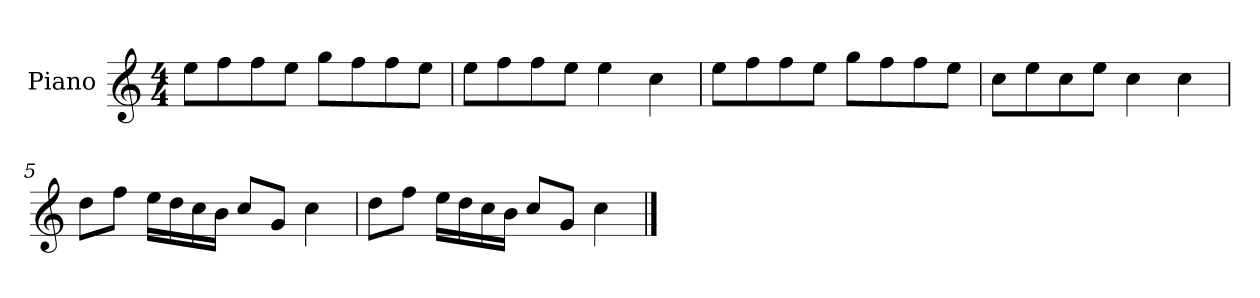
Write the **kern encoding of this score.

**kern
*part1
*staff1
*I"Piano
*I'P-no
*clefG2
*k[]
*M4/4
*MM90
=1
8ee\L
8ff\
8ff\
8ee\J
8gg\L
8ff\
8ff\
8ee\J
=2
8ee\L
8ff\
8ff\
8ee\J
4ee\
4cc\
=3
8ee\L
8ff\
8ff\
8ee\J
8gg\L
8ff\
8ff\
8ee\J
=4
8cc\L
8ee\
8cc\
8ee\J
4cc\
4cc\
=5
8dd\L
8ff\J
16ee\LL
16dd\
16cc\
16b\JJ
8cc/L
8g/J
4cc\
!!LO:LB:g=z
=6
8dd\L
8ff\J
16ee\LL
16dd\
16cc\
16b\JJ
8cc/L
8g/J
4cc\
==
*-
